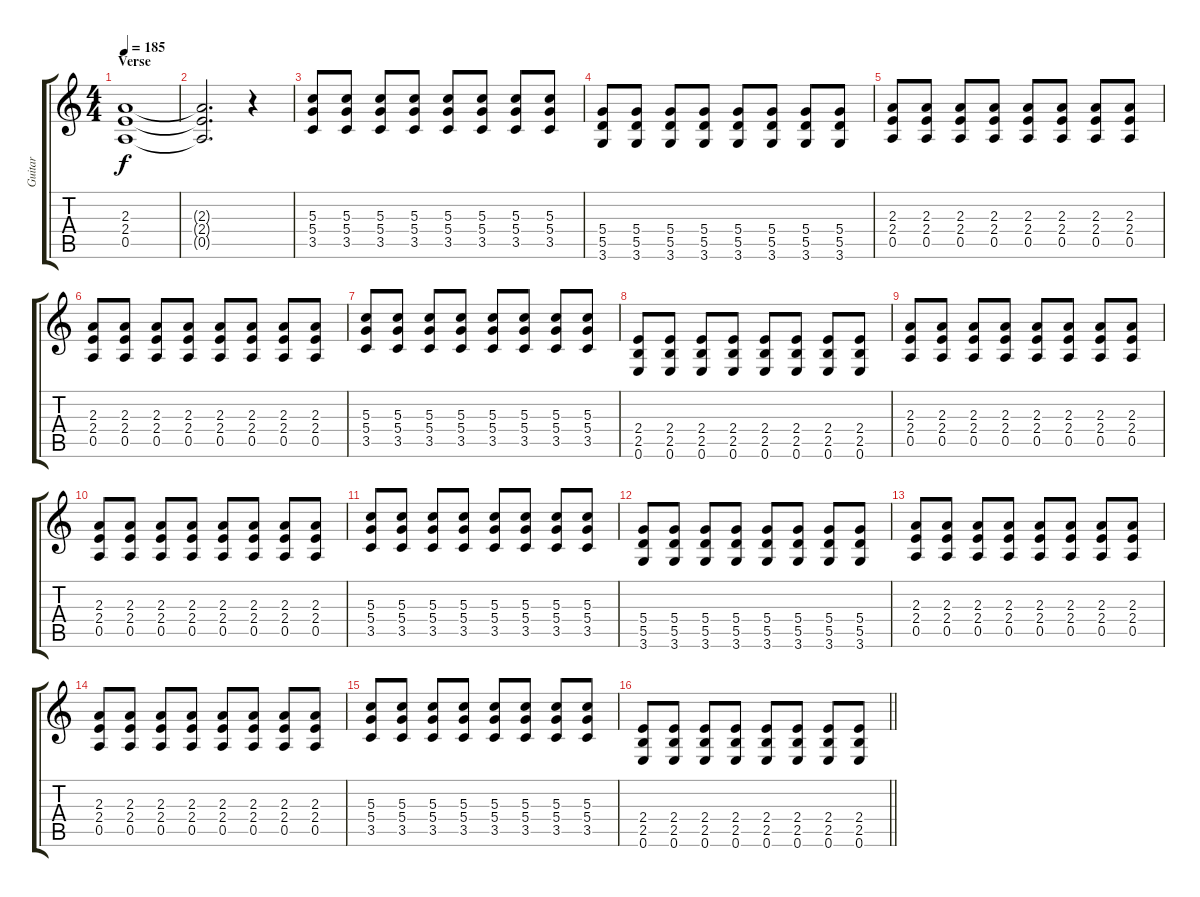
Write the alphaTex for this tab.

\track ("Guitar" "Guitar") {instrument distortionguitar}
\staff {score tabs}
\tuning (E4 B3 G3 D3 A2 E2) {hide}
\ts (4 4)
\section ("" "Verse")
\tempo 185
\clef g2
\ks c
(2.3 2.4 0.5).1{dy f volume 9} |
(2.3{t} 2.4{t} 0.5{t}).2{d} r.4 |
(5.3 5.4 3.5).8 (5.3 5.4 3.5).8 (5.3 5.4 3.5).8 (5.3 5.4 3.5).8 (5.3 5.4 3.5).8 (5.3 5.4 3.5).8 (5.3 5.4 3.5).8 (5.3 5.4 3.5).8 |
(5.4 5.5 3.6).8 (5.4 5.5 3.6).8 (5.4 5.5 3.6).8 (5.4 5.5 3.6).8 (5.4 5.5 3.6).8 (5.4 5.5 3.6).8 (5.4 5.5 3.6).8 (5.4 5.5 3.6).8 |
(2.3 2.4 0.5).8 (2.3 2.4 0.5).8 (2.3 2.4 0.5).8 (2.3 2.4 0.5).8 (2.3 2.4 0.5).8 (2.3 2.4 0.5).8 (2.3 2.4 0.5).8 (2.3 2.4 0.5).8 |
(2.3 2.4 0.5).8 (2.3 2.4 0.5).8 (2.3 2.4 0.5).8 (2.3 2.4 0.5).8 (2.3 2.4 0.5).8 (2.3 2.4 0.5).8 (2.3 2.4 0.5).8 (2.3 2.4 0.5).8 |
(5.3 5.4 3.5).8 (5.3 5.4 3.5).8 (5.3 5.4 3.5).8 (5.3 5.4 3.5).8 (5.3 5.4 3.5).8 (5.3 5.4 3.5).8 (5.3 5.4 3.5).8 (5.3 5.4 3.5).8 |
(2.4 2.5 0.6).8 (2.4 2.5 0.6).8 (2.4 2.5 0.6).8 (2.4 2.5 0.6).8 (2.4 2.5 0.6).8 (2.4 2.5 0.6).8 (2.4 2.5 0.6).8 (2.4 2.5 0.6).8 |
(2.3 2.4 0.5).8 (2.3 2.4 0.5).8 (2.3 2.4 0.5).8 (2.3 2.4 0.5).8 (2.3 2.4 0.5).8 (2.3 2.4 0.5).8 (2.3 2.4 0.5).8 (2.3 2.4 0.5).8 |
(2.3 2.4 0.5).8 (2.3 2.4 0.5).8 (2.3 2.4 0.5).8 (2.3 2.4 0.5).8 (2.3 2.4 0.5).8 (2.3 2.4 0.5).8 (2.3 2.4 0.5).8 (2.3 2.4 0.5).8 |
(5.3 5.4 3.5).8 (5.3 5.4 3.5).8 (5.3 5.4 3.5).8 (5.3 5.4 3.5).8 (5.3 5.4 3.5).8 (5.3 5.4 3.5).8 (5.3 5.4 3.5).8 (5.3 5.4 3.5).8 |
(5.4 5.5 3.6).8 (5.4 5.5 3.6).8 (5.4 5.5 3.6).8 (5.4 5.5 3.6).8 (5.4 5.5 3.6).8 (5.4 5.5 3.6).8 (5.4 5.5 3.6).8 (5.4 5.5 3.6).8 |
(2.3 2.4 0.5).8 (2.3 2.4 0.5).8 (2.3 2.4 0.5).8 (2.3 2.4 0.5).8 (2.3 2.4 0.5).8 (2.3 2.4 0.5).8 (2.3 2.4 0.5).8 (2.3 2.4 0.5).8 |
(2.3 2.4 0.5).8 (2.3 2.4 0.5).8 (2.3 2.4 0.5).8 (2.3 2.4 0.5).8 (2.3 2.4 0.5).8 (2.3 2.4 0.5).8 (2.3 2.4 0.5).8 (2.3 2.4 0.5).8 |
(5.3 5.4 3.5).8 (5.3 5.4 3.5).8 (5.3 5.4 3.5).8 (5.3 5.4 3.5).8 (5.3 5.4 3.5).8 (5.3 5.4 3.5).8 (5.3 5.4 3.5).8 (5.3 5.4 3.5).8 |
\barLineRight lightlight
(2.4 2.5 0.6).8 (2.4 2.5 0.6).8 (2.4 2.5 0.6).8 (2.4 2.5 0.6).8 (2.4 2.5 0.6).8 (2.4 2.5 0.6).8 (2.4 2.5 0.6).8 (2.4 2.5 0.6).8
